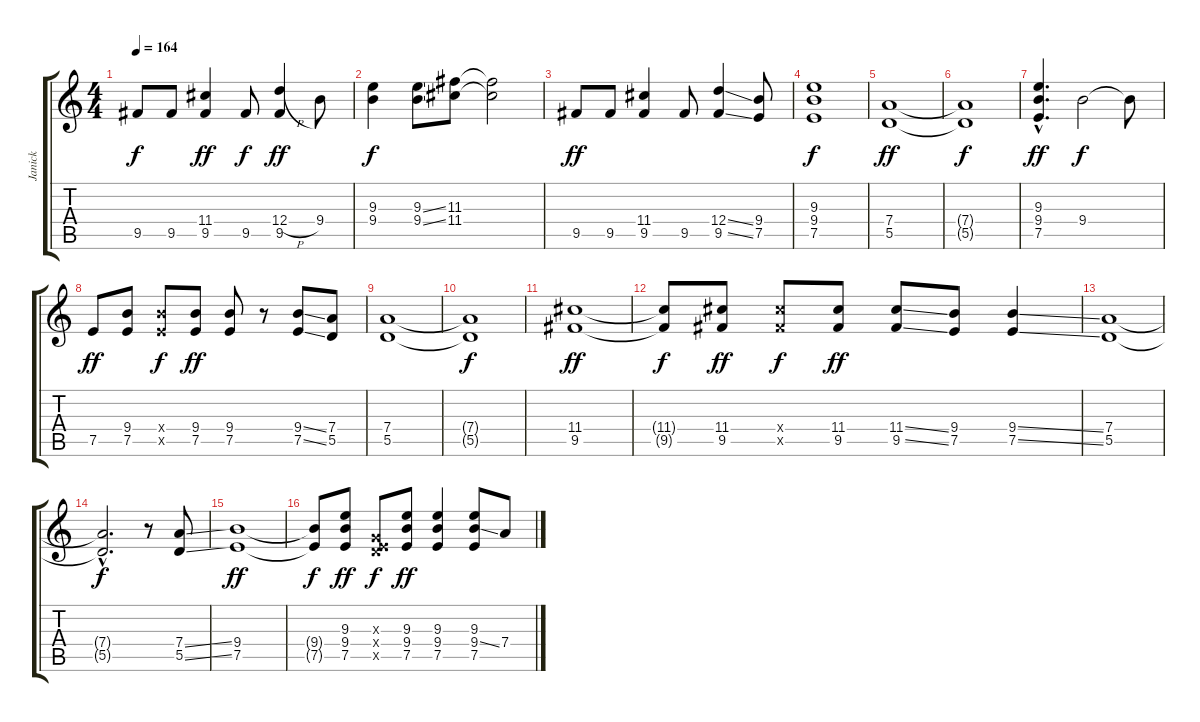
\track ("Janick" "Janick") {instrument distortionguitar}
\staff {score tabs}
\tuning (E4 B3 G3 D3 A2 E2) {hide}
\ts (4 4)
\tempo 164
\clef g2
\ks c
9.5.8{dy f} 9.5.8 (11.4 9.5).4{dy ff} 9.5.8{dy f} (12.4{h} 9.5).4{dy ff} 9.4.8 |
(9.3 9.4).4{dy f} (9.3{ss} 9.4{ss}).8 (11.3 11.4).8 (11.3{t} 11.4{t}).2 |
9.5.8{dy ff} 9.5.8 (11.4 9.5).4 9.5.8 (12.4{ss} 9.5{ss}).4 (9.4 7.5).8 |
(9.3 9.4 7.5).1{dy f} |
(7.4 5.5).1{dy ff} |
(7.4{t} 5.5{t}).1{dy f} |
(9.3{hac} 9.4{hac} 7.5{hac}).4{d dy ff} 9.4.2{dy f} 9.4{t}.8 |
7.5.8{dy ff} (9.4 7.5).8 (9.4{x} 7.5{x}).8{dy f} (9.4 7.5).8{dy ff} (9.4 7.5).8 r.8 (9.4{ss} 7.5{ss}).8 (7.4 5.5).8 |
(7.4 5.5).1 |
(7.4{t} 5.5{t}).1{dy f} |
(11.4 9.5).1{dy ff} |
(11.4{t} 9.5{t}).8{dy f} (11.4 9.5).8{dy ff} (11.4{x} 9.5{x}).8{dy f} (11.4 9.5).8{dy ff} (11.4{ss} 9.5{ss}).8 (9.4 7.5).8 (9.4{ss} 7.5{ss}).4 |
(7.4 5.5).1 |
(7.4{hac t} 5.5{hac t}).2{d dy f} r.8 (7.4{ss} 5.5{ss}).8 |
(9.4 7.5).1{dy ff} |
(9.4{t} 7.5{t}).8{dy f} (9.3 9.4 7.5).8{dy ff} (0.3{x} 0.4{x} 7.5{x}).8{dy f} (9.3 9.4 7.5).8{dy ff} (9.3 9.4 7.5).4 (9.3 9.4{ss} 7.5).8 7.4.8
